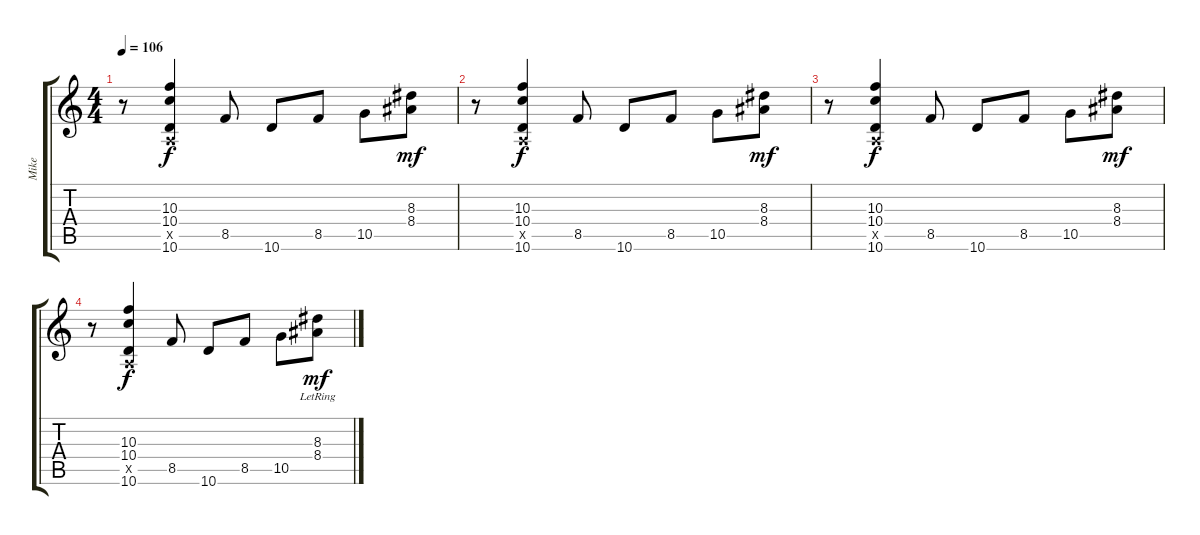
\track ("Mike" "Mike") {instrument overdrivenguitar}
\staff {score tabs}
\tuning (E4 B3 G3 D3 A2 E2) {hide}
\ts (4 4)
\tempo 106
\clef g2
\ks c
r.8{dy mf} (10.3 10.4 0.5{x} 10.6).4{dy f} 8.5.8 10.6.8 8.5.8 10.5.8 (8.3 8.4).8{dy mf} |
r.8 (10.3 10.4 0.5{x} 10.6).4{dy f} 8.5.8 10.6.8 8.5.8 10.5.8 (8.3 8.4).8{dy mf} |
r.8 (10.3 10.4 0.5{x} 10.6).4{dy f} 8.5.8 10.6.8 8.5.8 10.5.8 (8.3 8.4).8{dy mf} |
r.8 (10.3 10.4 0.5{x} 10.6).4{dy f} 8.5.8 10.6.8 8.5.8 10.5.8 (8.3{lr} 8.4{lr}).8{dy mf}
